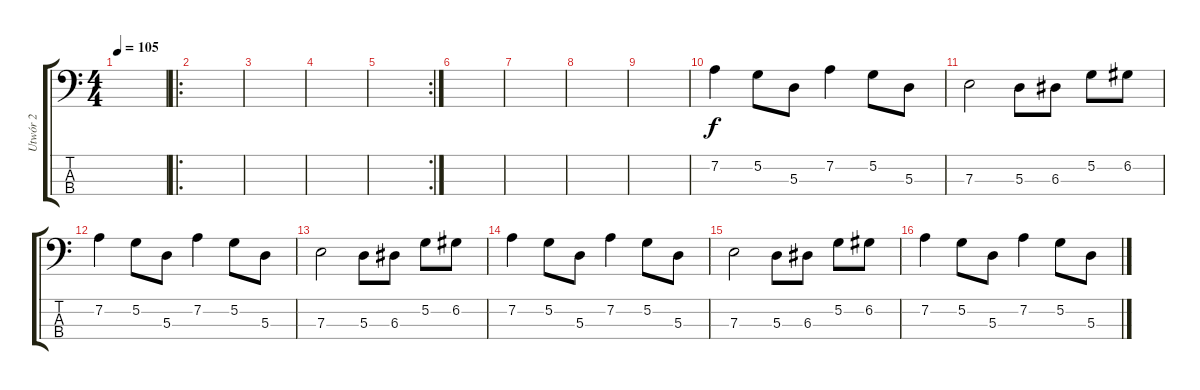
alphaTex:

\track ("Utwór 2" "Utwór 2") {instrument electricbasspick}
\staff {score tabs}
\tuning (G2 D2 A1 E1) {hide}
\ts (4 4)
\tempo 105
\clef f4
\ks c
|
\ro
|
|
|
\rc 2
|
|
|
|
|
7.2.4 5.2.8 5.3.8 7.2.4 5.2.8 5.3.8 |
7.3.2 5.3.8 6.3.8 5.2.8 6.2.8 |
7.2.4 5.2.8 5.3.8 7.2.4 5.2.8 5.3.8 |
7.3.2 5.3.8 6.3.8 5.2.8 6.2.8 |
7.2.4 5.2.8 5.3.8 7.2.4 5.2.8 5.3.8 |
7.3.2 5.3.8 6.3.8 5.2.8 6.2.8 |
7.2.4 5.2.8 5.3.8 7.2.4 5.2.8 5.3.8
